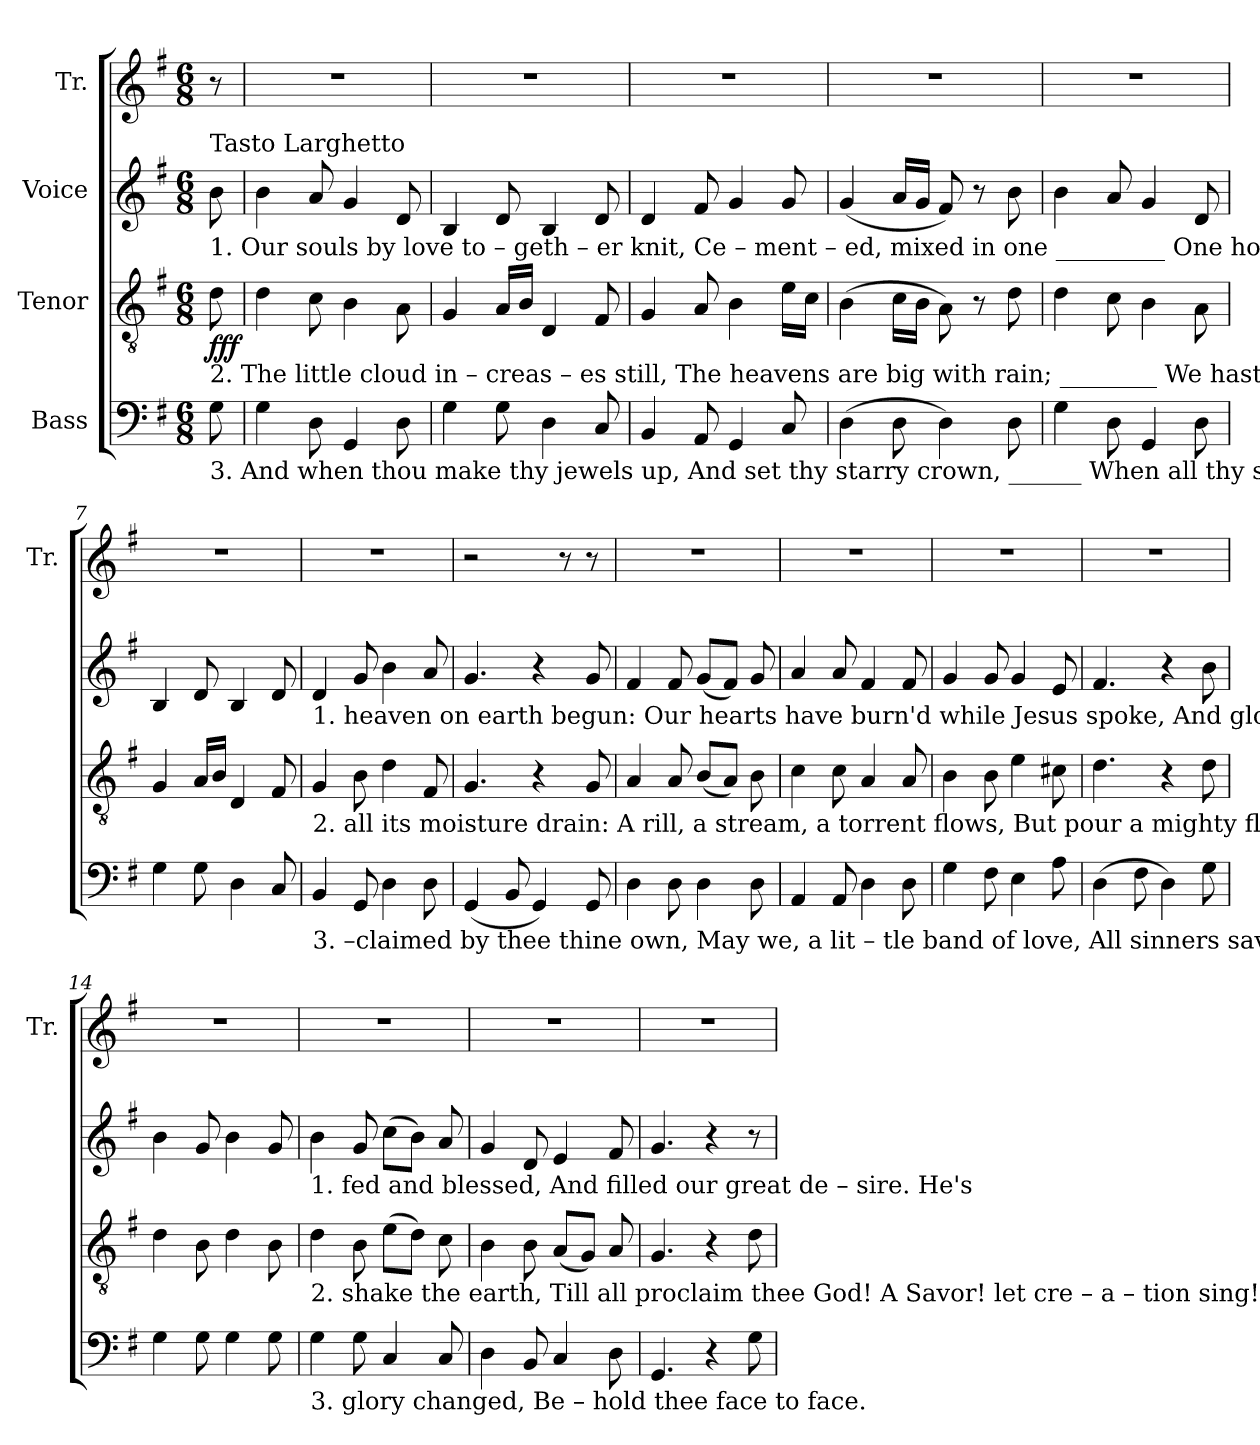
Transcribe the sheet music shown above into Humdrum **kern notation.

**kern	**kern	**dynam	**kern	**kern
*part4	*part3	*part3	*part2	*part1
*staff4	*staff3	*staff3	*staff2	*staff1
*I"Bass	*I"Tenor	*	*I"Voice	*I"Tr.
*	*	*	*	*I'Tr.
*clefF4	*clefGv2	*	*clefG2	*clefG2
*k[f#]	*k[f#]	*	*k[f#]	*k[f#]
*M6/8	*M6/8	*	*M6/8	*M6/8
*MM70	*MM70	*	*MM70	*MM70
=1	=1	=1	=1	=1
!	!	!	!LO:TX:b:t=1. Our  souls  by  love  to  –  geth – er   knit,  Ce – ment – ed, mixed in    one _________    One hope, one heart, one mind, one voice, 'Tis	!
!	!	!	!LO:TX:a:t=Tasto Larghetto	!
!	!LO:TX:b:t=2. The     little   cloud  in  –  creas – es    still, The heavens are big  with    rain; ________       We  haste  to catch  the  teeming shower, And	!	!	!
!LO:TX:b:t=3. And when thou make thy    jewels    up,   And    set    thy      starry        crown, ______      When all  thy  sparkling gems shall shine, Pro –	!	!	!	!
!	!	!LO:DY:b	!	!
8G!\	8d!\	fff	8b!\	8r
=2	=2	=2	=2	=2
4G!\	4d!\	.	4b!\	2.r
8D!\	8c!\	.	8a!/	.
4GG!/	4B!\	.	4g!/	.
8D!\	8A!\	.	8d!/	.
=3	=3	=3	=3	=3
4G!\	4G!/	.	4B!/	2.r
8G!\	16A!/LL	.	8d!/	.
.	16B!/JJ	.	.	.
4D!\	4D!/	.	4B!/	.
8C!/	8F#!/	.	8d!/	.
=4	=4	=4	=4	=4
4BB!/	4G!/	.	4d!/	2.r
8AA!/	8A!/	.	8f#!/	.
4GG!/	4B!\	.	4g!/	.
8C!/	16e!\LL	.	8g!/	.
.	16c!\JJ	.	.	.
=5	=5	=5	=5	=5
(>4D!\	(>4B!\	.	(<4g!/	2.r
8D!\	16c!\LL	.	16a!/LL	.
.	16B!\JJ	.	16g!/JJ	.
4D!\)	8A!\)	.	8f#!/)	.
.	8r	.	8r	.
8D!\	8d!\	.	8b!\	.
=6	=6	=6	=6	=6
4G!\	4d!\	.	4b!\	2.r
8D!\	8c!\	.	8a!/	.
4GG!/	4B!\	.	4g!/	.
8D!\	8A!\	.	8d!/	.
=7	=7	=7	=7	=7
4G!\	4G!/	.	4B!/	2.r
8G!\	16A!/LL	.	8d!/	.
.	16B!/JJ	.	.	.
4D!\	4D!/	.	4B!/	.
8C!/	8F#!/	.	8d!/	.
!!LO:LB:g=z
=8	=8	=8	=8	=8
!	!	!	!LO:TX:b:t=1. heaven on earth begun&colon;                Our hearts have burn'd while Jesus spoke, And glowed with sacred     fire;     He stopped and talked and	!
!	!LO:TX:b:t=2. all   its  moisture   drain&colon;                  A        rill,   a   stream,  a    torrent  flows,  But  pour  a     mighty      flood —      O  sweep the nations,	!	!	!
!LO:TX:b:t=3. –claimed by thee thine own,              May  we,    a      lit   –   tle   band  of  love, All   sinners  saved   by     grace,        From  glory     in – to	!	!	!	!
4BB!/	4G!/	.	4d!/	2.r
8GG!/	8B!\	.	8g!/	.
4D!\	4d!\	.	4b!\	.
8D!\	8F#!/	.	8a!/	.
=9	=9	=9	=9	=9
(<4GG!/	4.G!/	.	4.g!/	2r
8BB!/	.	.	.	.
4GG!/)	4r	.	4r	.
.	.	.	.	8r
8GG!/	8G!/	.	8g!/	8r
=10	=10	=10	=10	=10
4D!\	4A!/	.	4f#!/	2.r
8D!\	8A!/	.	8f#!/	.
4D!\	(<8B!/L	.	(<8g!/L	.
.	8A!/J)	.	8f#!/J)	.
8D!\	8B!\	.	8g!/	.
=11	=11	=11	=11	=11
4AA!/	4c!\	.	4a!/	2.r
8AA!/	8c!\	.	8a!/	.
4D!\	4A!/	.	4f#!/	.
8D!\	8A!/	.	8f#!/	.
=12	=12	=12	=12	=12
4G!\	4B!\	.	4g!/	2.r
8F#!\	8B!\	.	8g!/	.
4E!\	4e!\	.	4g!/	.
8A!\	8c#X!\	.	8e!/	.
=13	=13	=13	=13	=13
(>4D!\	4.d!\	.	4.f#!/	2.r
8F#!\	.	.	.	.
4D!\)	4r	.	4r	.
8G!\	8d!\	.	8b!\	.
=14	=14	=14	=14	=14
4G!\	4d!\	.	4b!\	2.r
8G!\	8B!\	.	8g!/	.
4G!\	4d!\	.	4b!\	.
8G!\	8B!\	.	8g!/	.
!!LO:LB:g=z
=15	=15	=15	=15	=15
!	!	!	!LO:TX:b:t=1. fed and blessed, And  filled our great de  – sire.                                                                                                                                                 He's	!
!	!LO:TX:b:t=2. shake the earth, Till    all   proclaim  thee   God!        A          Savor!   let    cre – a – tion  sing!   A     Savior!   let   all   heaven   ring!   He's	!	!	!
!LO:TX:b:t=3. glory  changed, Be – hold thee  face    to     face.	!	!	!	!
4G!\	4d!\	.	4b!\	2.r
8G!\	8B!\	.	8g!/	.
4C!/	(>8e!\L	.	(>8cc!\L	.
.	8d!\J)	.	8b!\J)	.
8C!/	8c!\	.	8a!/	.
=16	=16	=16	=16	=16
4D!\	4B!\	.	4g!/	2.r
8BB!/	8B!\	.	8d!/	.
4C!/	(<8A!/L	.	4e!/	.
.	8G!/J)	.	.	.
8D!\	8A!/	.	8f#!/	.
=17	=17	=17	=17	=17
4.GG!/	4.G!/	.	4.g!/	2.r
4r	4r	.	4r	.
8G!\	8d!\	.	8r	.
=!	=!	=!	=!	=!
*-	*-	*-	*-	*-
